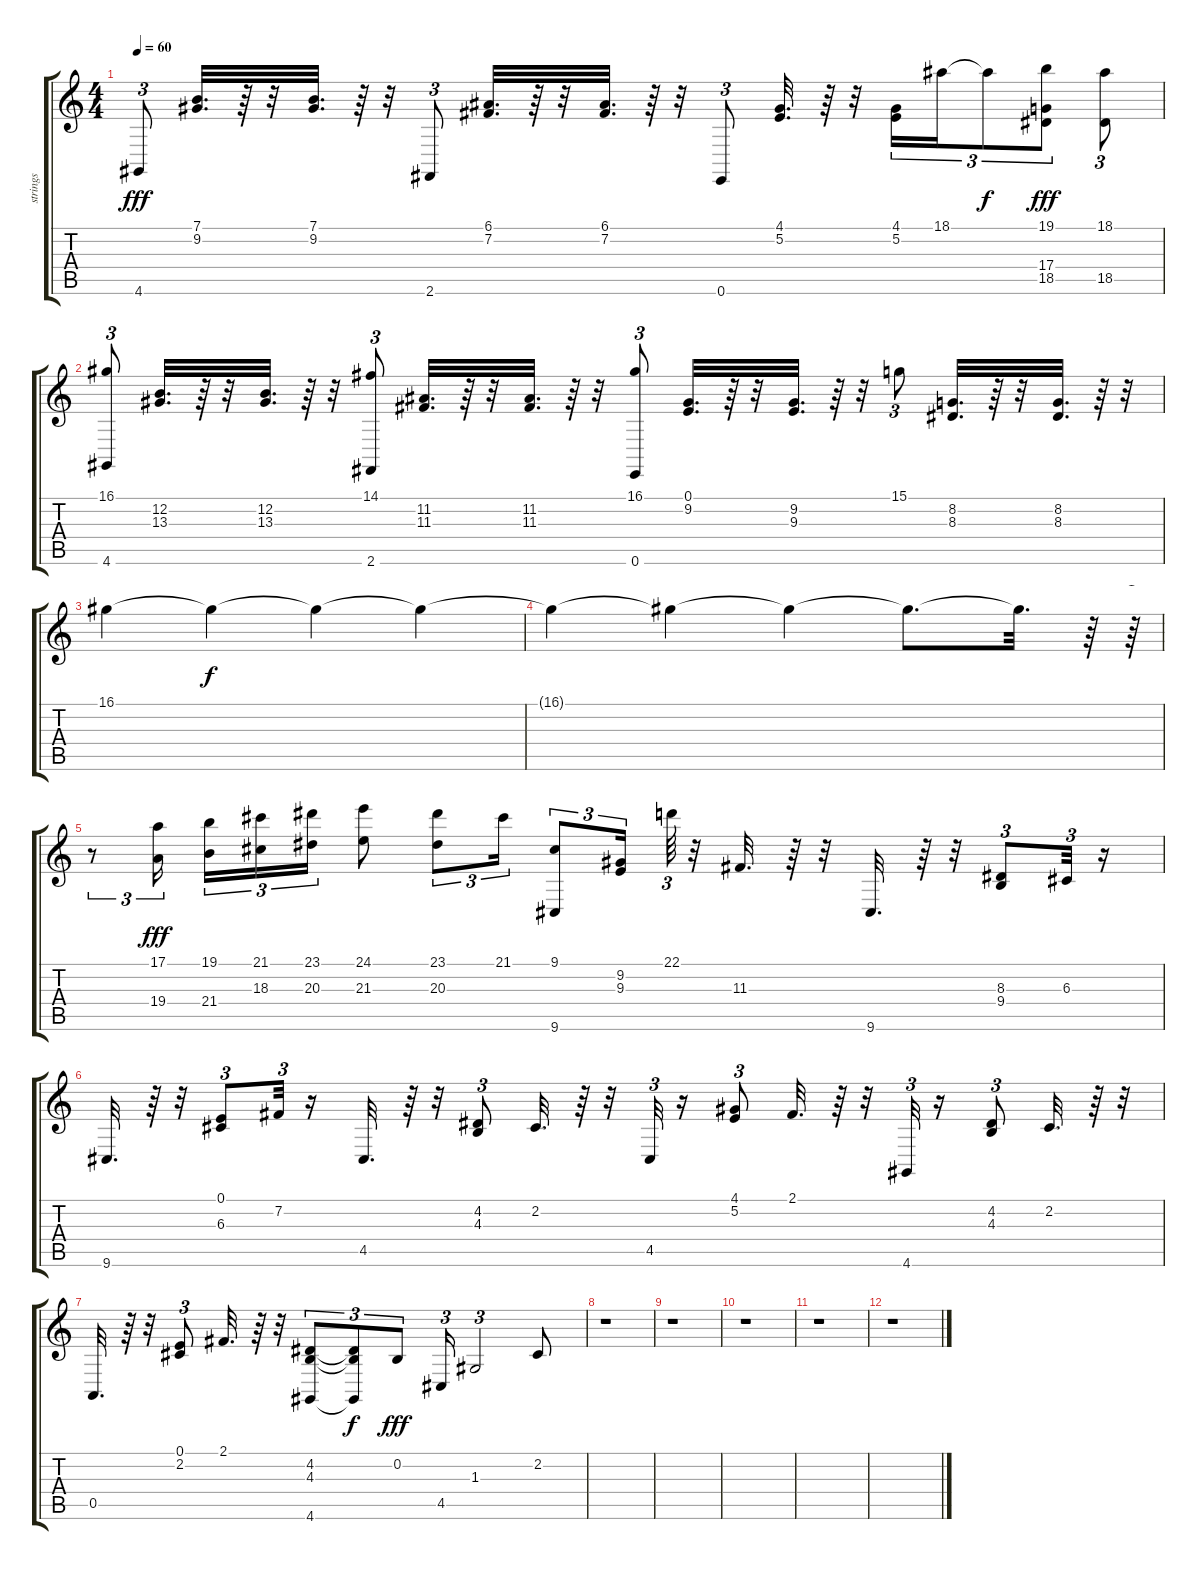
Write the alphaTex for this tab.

\track ("strings " "strings ") {instrument stringensemble2}
\staff {score tabs}
\tuning (E4 B3 G3 D3 A2 E2) {hide}
\ts (4 4)
\tempo 60
\clef g2
\ks c
4.6.8{tu (3 2) dy fff} (7.1 9.2).32{d} r.64 r.32 (7.1 9.2).32{d} r.64 r.32 2.6.8{tu (3 2)} (6.1 7.2).32{d} r.64 r.32 (6.1 7.2).32{d} r.64 r.32 0.6.8{tu (3 2)} (4.1 5.2).32{d} r.64 r.32 (4.1 5.2).16{tu (3 2)} 18.1.16{tu (3 2)} 18.1{t}.8{tu (3 2) dy f} (19.1 17.4 18.5).8{tu (3 2) dy fff} (18.1 18.5).8{tu (3 2)} |
(16.1 4.6).8{tu (3 2)} (12.2 13.3).32{d} r.64 r.32 (12.2 13.3).32{d} r.64 r.32 (14.1 2.6).8{tu (3 2)} (11.2 11.3).32{d} r.64 r.32 (11.2 11.3).32{d} r.64 r.32 (16.1 0.6).8{tu (3 2)} (0.1 9.2).32{d} r.64 r.32 (9.2 9.3).32{d} r.64 r.32 15.1.8{tu (3 2)} (8.2 8.3).32{d} r.64 r.32 (8.2 8.3).32{d} r.64 r.32 |
16.1.4 16.1{t}.4{dy f} 16.1{t}.4 16.1{t}.4 |
16.1{t}.4 16.1{t}.4 16.1{t}.4 16.1{t}.8{d} 16.1{t}.32{d} r.64 r.64{tu (3 2)} |
r.8{tu (3 2)} (17.1 19.4).16{tu (3 2) dy fff} (19.1 21.4).16{tu (3 2)} (21.1 18.3).16{tu (3 2)} (23.1 20.3).16{tu (3 2)} (24.1 21.3).8 (23.1 20.3).8{tu (3 2)} 21.1.16{tu (3 2)} (9.1 9.6).8{tu (3 2)} (9.2 9.3).16{tu (3 2)} 22.1.64{tu (3 2)} r.32 11.3.32{d} r.64 r.32 9.6.32{d} r.64 r.32 (8.3 9.4).8{tu (3 2)} 6.3.32{tu (3 2)} r.16 |
9.6.32{d} r.64 r.32 (0.1 6.3).8{tu (3 2)} 7.2.32{tu (3 2)} r.16 4.5.32{d} r.64 r.32 (4.2 4.3).8{tu (3 2)} 2.2.32{d} r.64 r.32 4.5.32{tu (3 2)} r.16 (4.1 5.2).8{tu (3 2)} 2.1.32{d} r.64 r.32 4.6.32{tu (3 2)} r.16 (4.2 4.3).8{tu (3 2)} 2.2.32{d} r.64 r.32 |
0.5.32{d} r.64 r.32 (0.1 2.2).8{tu (3 2)} 2.1.32{d} r.64 r.32 (4.2 4.3 4.6).8{tu (3 2)} (4.2{t} 4.3{t} 4.6{t}).8{tu (3 2) dy f} 0.2.8{tu (3 2) dy fff} 4.5.16{tu (3 2)} 1.3.2{tu (3 2)} 2.2.8 |
r.1 |
r.1 |
r.1 |
r.1 |
r.1
